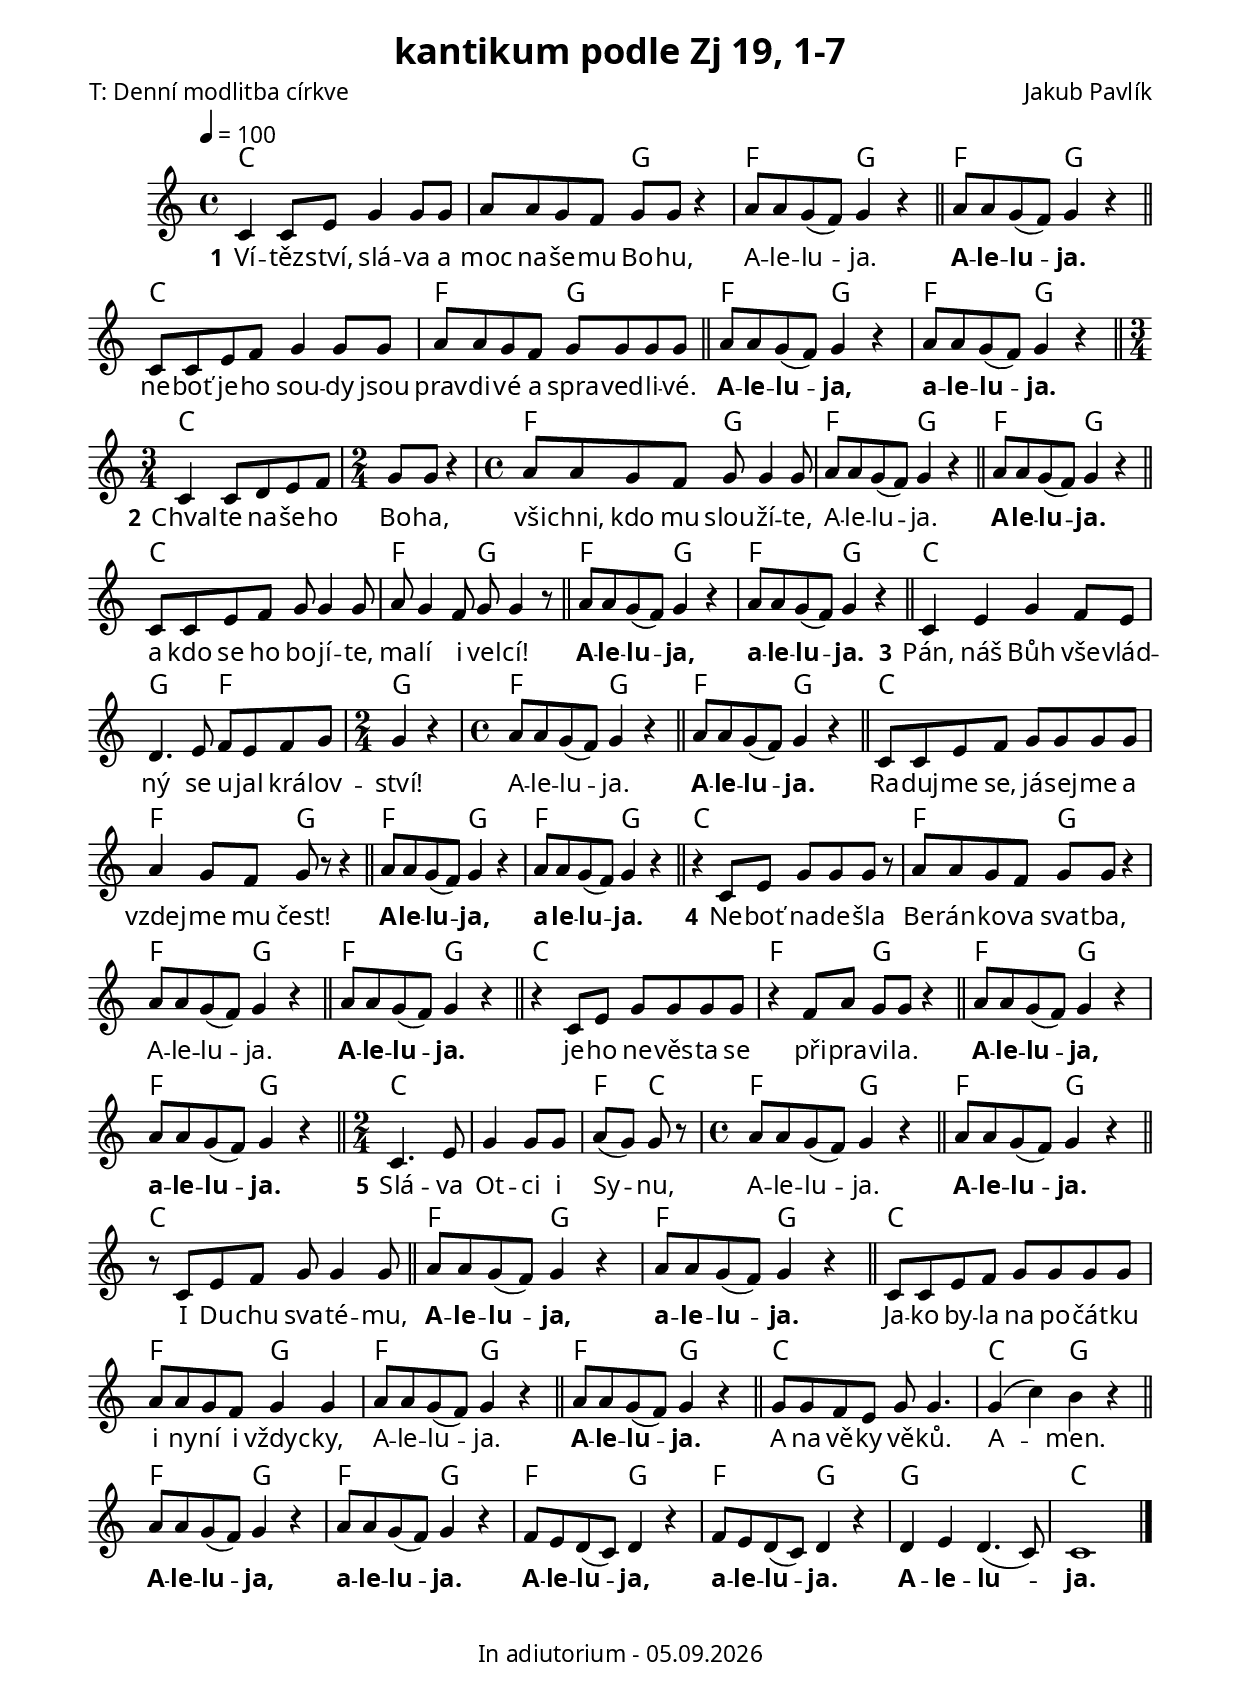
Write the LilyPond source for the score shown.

\version "2.18.0"

\include "../../spolecne/layout.ly"
\include "../../spolecne/tiraz.ly"

\header {
  title = "kantikum podle Zj 19, 1-7"
  composer = "Jakub Pavlík"
  poet = \markup\column{
           \line{"T: Denní modlitba církve"}
  }
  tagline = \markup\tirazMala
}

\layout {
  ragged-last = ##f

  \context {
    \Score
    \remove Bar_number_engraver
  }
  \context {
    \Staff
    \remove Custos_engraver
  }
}

\paper {
  ragged-bottom = ##t
}

lb = { \override LyricText.font-series = #'bold }
ln = { \revert LyricText.font-series }

% text aleluja
al = \lyricmode { A -- le -- lu -- ja. \lb A -- le -- lu -- ja. \ln }
alal = \lyricmode { \lb A -- le -- lu -- ja, a -- le -- lu -- ja. \ln }

text = \lyricmode {
  \set stanza = #"1"
  Ví -- těz -- ství, slá -- va a moc na -- še -- mu Bo -- hu,
  \al
  ne -- boť je -- ho sou -- dy jsou prav -- di -- vé a spra -- ved -- li -- vé.
  \alal

  \set stanza = #"2"
  Chval -- te na -- še -- ho Bo -- ha, vši -- chni, kdo mu slou -- ží -- te,
  \al
  a kdo se ho bo -- jí -- te, ma -- lí i vel -- cí!
  \alal

  \set stanza = #"3"
  Pán, náš Bůh  vše -- vlád -- ný
  se u -- jal krá -- lov -- ství!
  \al
  Ra -- duj -- me se, já -- sej -- me a vzdej -- me mu čest!
  \alal

  \set stanza = #"4"
  Ne -- boť na -- de -- šla Be -- rán -- ko -- va svat -- ba,
  \al
  je -- ho ne -- věs -- ta se při -- pra -- vi -- la.
  \alal

  \set stanza = #"5"
  Slá -- va Ot -- ci i Sy -- nu,
  \al
  I Du -- chu sva -- té -- mu,
  \alal
  Ja -- ko by -- la na po -- čát -- ku i ny -- ní i vždyc -- ky,
  \al
  A na vě -- ky vě -- ků. A -- men.
  \alal

  \alal
  \lb A -- le -- lu -- ja. \ln
}

cal = \chordmode { f2 g2 f2 g2 }

akordy = \chords {
  % Vitezstvi
  c1. g2 \cal
  c1 f2 g \cal
  % Chvalte
  c1*5/4 f2 g \cal
  c1 f2 g \cal
  % Pan
  c1 g2 f g \cal
  c1 f2 g2 \cal
  % Nebesot
  c1 f2 g \cal
  c1 f2 g2 \cal
  % Slava
  c1 f4 c \cal
  c1 \cal
  c1 f2 g \cal
  c1 c2 g
  \cal
  f2 g f g
  g1 c
}

aleluja = \relative c'' { a8 a g( f) g4 r \bar "||" a8 a g( f) g4 r \bar "||" }
alelujaB = \relative c'' { \bar "||" a8 a g( f) g4 r a8 a g( f) g4 r \bar "||" }

melodie = \relative c' {
  \tempo 4 = 100
  \set midiInstrument = #"acoustic grand 1"

  \key c \major
  % Vitezstvi
  c4 c8 e g4 g8 g a a g f g g r4
  \aleluja

  % Nebot jeho
  c,8 c e f g4 g8 g a a g f g g g g
  \alelujaB

  % Chvalte
  \time 3/4 c,4 c8 d e f \time 2/4 g g r4 \time 4/4 a8 a g f g g4 g8
  \aleluja
  c,8 c e f g g4 g8 a g4 f8 g g4 r8
  \alelujaB

  % Pan
  c,4 e g f8 e d4. e8 f e f g \time 2/4 g4 r \time 4/4
  \aleluja
  c,8 c e f g g g g a4 g8 f g r8 r4
  \alelujaB

  % Nebot nadesla
  r4 c,8 e g g g r a8 a g f g g r4
  \aleluja
  r4 c,8 e g g g g r4 f8 a g g r4
  \alelujaB

  % Slava
  \time 2/4 c,4. e8 g4 g8 g a( g) g r \time 4/4
  \aleluja
  r8 c, e f g g4 g8
  \alelujaB

  % Jako
  c,8 c e f g g g g a a g f g4 g
  \aleluja
  g8 g f e g g4. g4( c) b r
  \bar "||"
  a8 a g( f) g4 r a8 a g( f) g4 r
  % extra aleluja
  f8 e d( c) d4 r f8 e d( c) d4 r
  d4 e d4.( c8) c1 \bar "|."
}

% zalm
\score {
  <<
    % takhle se da snadno transponovat
    % \transpose f' c' {
      \akordy
    % }
    % \transpose f' c' {
      \melodie
    % }
    \addlyrics { \text }
  >>
  \layout {}
  \midi {}
  \header{
    piece = ""
  }
}
